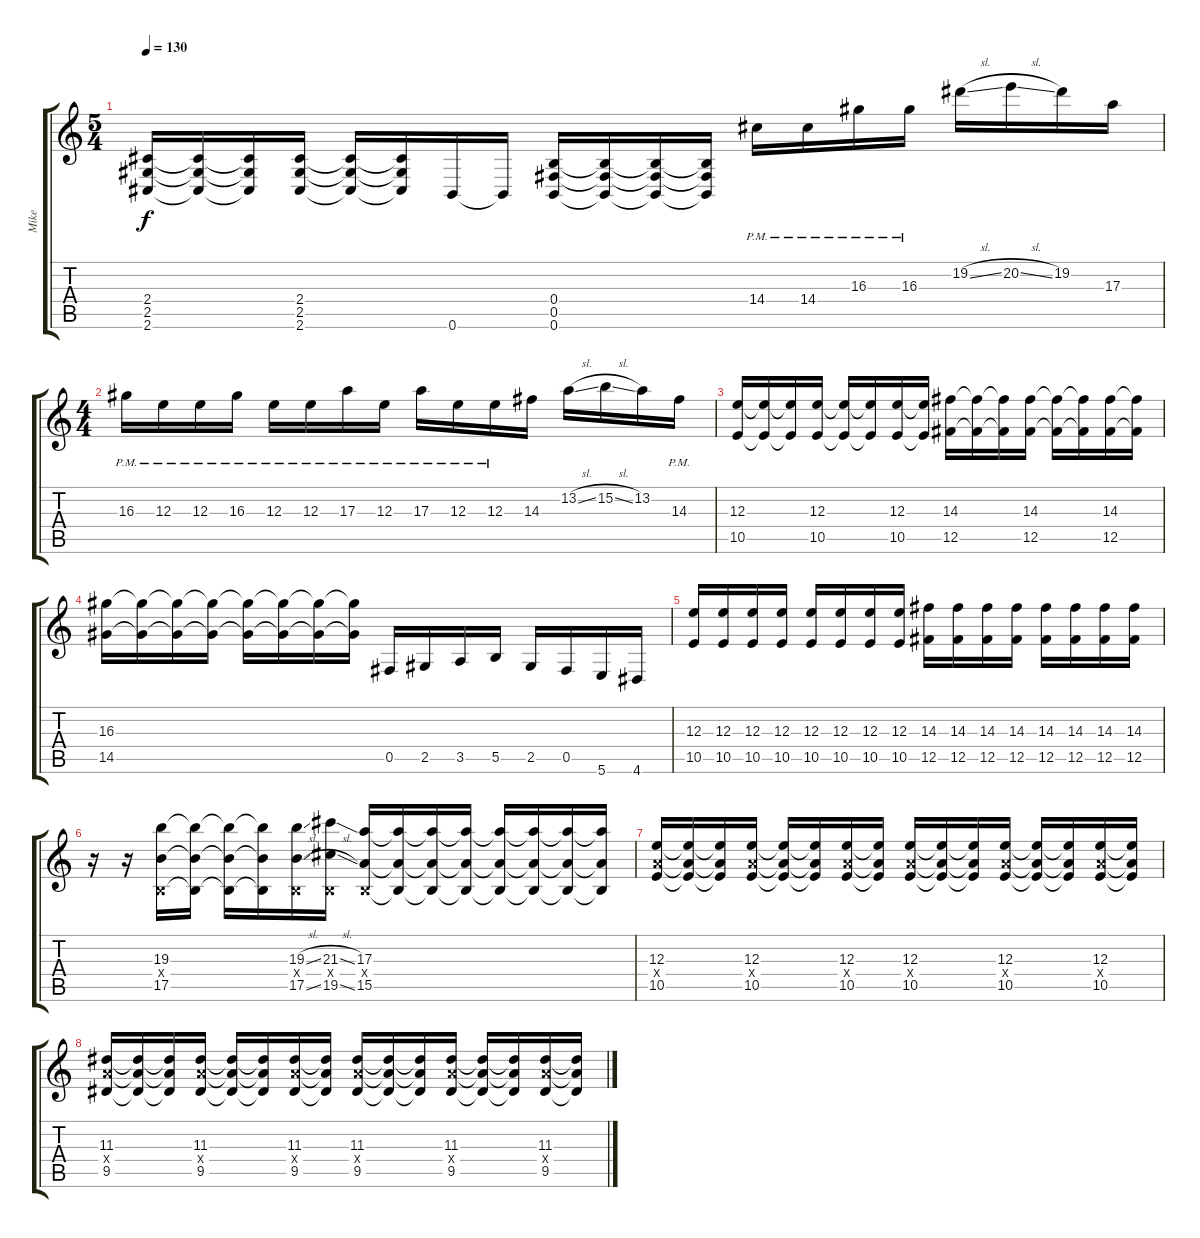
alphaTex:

\track ("Mike" "Mike") {instrument distortionguitar}
\staff {score tabs}
\tuning (Db4 Ab3 E3 B2 Gb2 B1) {hide}
\ts (5 4)
\tempo 130
\clef g2
\ks c
(2.4 2.5 2.6).16{dy f} (2.4{t} 2.5{t} 2.6{t}).16 (2.4{t} 2.5{t} 2.6{t}).16 (2.4 2.5 2.6).16 (2.4{t} 2.5{t} 2.6{t}).16 (2.4{t} 2.5{t} 2.6{t}).16 0.6.16 0.6{t}.16 (0.4 0.5 0.6).16 (0.4{t} 0.5{t} 0.6{t}).16 (0.4{t} 0.5{t} 0.6{t}).16 (0.4{t} 0.5{t} 0.6{t}).16 14.4{pm}.16 14.4{pm}.16 16.3{pm}.16 16.3{pm}.16 19.2{sl}.16 20.2{sl}.16 19.2.16 17.3.16 |
\ts (4 4)
16.3{pm}.16 12.3{pm}.16 12.3{pm}.16 16.3{pm}.16 12.3{pm}.16 12.3{pm}.16 17.3{pm}.16 12.3{pm}.16 17.3{pm}.16 12.3{pm}.16 12.3{pm}.16 14.3.16 13.2{sl}.16 15.2{sl}.16 13.2.16 14.3{pm}.16 |
(12.3 10.5).16 (12.3{t} 10.5{t}).16 (12.3{t} 10.5{t}).16 (12.3 10.5).16 (12.3{t} 10.5{t}).16 (12.3{t} 10.5{t}).16 (12.3 10.5).16 (12.3{t} 10.5{t}).16 (14.3 12.5).16 (14.3{t} 12.5{t}).16 (14.3{t} 12.5{t}).16 (14.3 12.5).16 (14.3{t} 12.5{t}).16 (14.3{t} 12.5{t}).16 (14.3 12.5).16 (14.3{t} 12.5{t}).16 |
(16.3 14.5).16 (16.3{t} 14.5{t}).16 (16.3{t} 14.5{t}).16 (16.3{t} 14.5{t}).16 (16.3{t} 14.5{t}).16 (16.3{t} 14.5{t}).16 (16.3{t} 14.5{t}).16 (16.3{t} 14.5{t}).16 0.5.16 2.5.16 3.5.16 5.5.16 2.5.16 0.5.16 5.6.16 4.6.16 |
(12.3 10.5).16 (12.3 10.5).16 (12.3 10.5).16 (12.3 10.5).16 (12.3 10.5).16 (12.3 10.5).16 (12.3 10.5).16 (12.3 10.5).16 (14.3 12.5).16 (14.3 12.5).16 (14.3 12.5).16 (14.3 12.5).16 (14.3 12.5).16 (14.3 12.5).16 (14.3 12.5).16 (14.3 12.5).16 |
r.16 r.16 (19.3 0.4{x} 17.5).16 (19.3{t} 0.4{t} 17.5{t}).16 (19.3{t} 0.4{t} 17.5{t}).16 (19.3{t} 0.4{t} 17.5{t}).16 (19.3{sl} 0.4{x} 17.5{sl}).16 (21.3{sl} 0.4{x} 19.5{sl}).16 (17.3 0.4{x} 15.5).16 (17.3{t} 0.4{t} 15.5{t}).16 (17.3{t} 0.4{t} 15.5{t}).16 (17.3{t} 0.4{t} 15.5{t}).16 (17.3{t} 0.4{t} 15.5{t}).16 (17.3{t} 0.4{t} 15.5{t}).16 (17.3{t} 0.4{t} 15.5{t}).16 (17.3{t} 0.4{t} 15.5{t}).16 |
(12.3 10.4{x} 10.5).16 (12.3{t} 10.4{t} 10.5{t}).16 (12.3{t} 10.4{t} 10.5{t}).16 (12.3 10.4{x} 10.5).16 (12.3{t} 10.4{t} 10.5{t}).16 (12.3{t} 10.4{t} 10.5{t}).16 (12.3 10.4{x} 10.5).16 (12.3{t} 10.4{t} 10.5{t}).16 (12.3 10.4{x} 10.5).16 (12.3{t} 10.4{t} 10.5{t}).16 (12.3{t} 10.4{t} 10.5{t}).16 (12.3 10.4{x} 10.5).16 (12.3{t} 10.4{t} 10.5{t}).16 (12.3{t} 10.4{t} 10.5{t}).16 (12.3 10.4{x} 10.5).16 (12.3{t} 10.4{t} 10.5{t}).16 |
(11.3 10.4{x} 9.5).16 (11.3{t} 10.4{t} 9.5{t}).16 (11.3{t} 10.4{t} 9.5{t}).16 (11.3 10.4{x} 9.5).16 (11.3{t} 10.4{t} 9.5{t}).16 (11.3{t} 10.4{t} 9.5{t}).16 (11.3 10.4{x} 9.5).16 (11.3{t} 10.4{t} 9.5{t}).16 (11.3 10.4{x} 9.5).16 (11.3{t} 10.4{t} 9.5{t}).16 (11.3{t} 10.4{t} 9.5{t}).16 (11.3 10.4{x} 9.5).16 (11.3{t} 10.4{t} 9.5{t}).16 (11.3{t} 10.4{t} 9.5{t}).16 (11.3 10.4{x} 9.5).16 (11.3{t} 10.4{t} 9.5{t}).16
